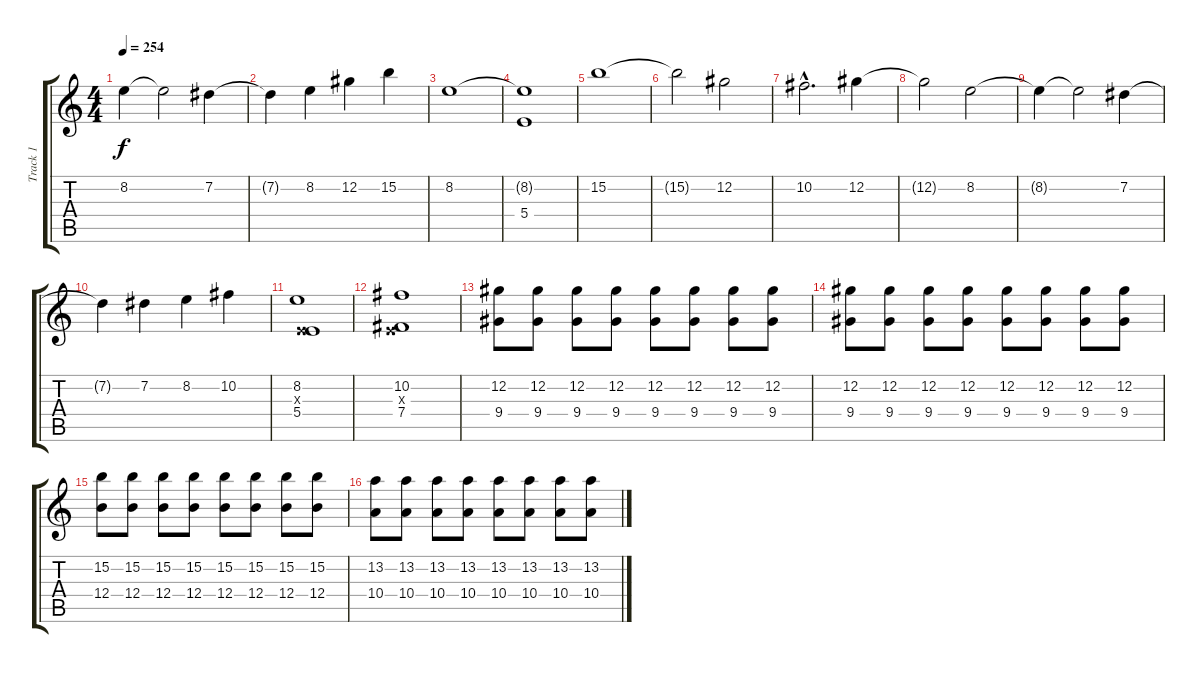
\track ("Track 1" "Track 1") {instrument distortionguitar}
\staff {score tabs}
\tuning (Db4 Ab3 E3 B2 Gb2 B1) {hide}
\ts (4 4)
\tempo 254
\clef g2
\ks c
8.2{t}.4{dy f} 8.2{t}.2 7.2.4 |
7.2{t}.4 8.2.4 12.2.4 15.2.4 |
8.2.1 |
(8.2{t} 5.4).1 |
15.2.1 |
15.2{t}.2 12.2.2 |
10.2{hac}.2{d} 12.2.4 |
12.2{t}.2 8.2.2 |
8.2{t}.4 8.2{t}.2 7.2.4 |
7.2{t}.4 7.2.4 8.2.4 10.2.4 |
(8.2 0.3{x} 5.4).1 |
(10.2 0.3{x} 7.4).1 |
(12.2 9.4).8 (12.2 9.4).8 (12.2 9.4).8 (12.2 9.4).8 (12.2 9.4).8 (12.2 9.4).8 (12.2 9.4).8 (12.2 9.4).8 |
(12.2 9.4).8 (12.2 9.4).8 (12.2 9.4).8 (12.2 9.4).8 (12.2 9.4).8 (12.2 9.4).8 (12.2 9.4).8 (12.2 9.4).8 |
(15.2 12.4).8 (15.2 12.4).8 (15.2 12.4).8 (15.2 12.4).8 (15.2 12.4).8 (15.2 12.4).8 (15.2 12.4).8 (15.2 12.4).8 |
(13.2 10.4).8 (13.2 10.4).8 (13.2 10.4).8 (13.2 10.4).8 (13.2 10.4).8 (13.2 10.4).8 (13.2 10.4).8 (13.2 10.4).8
